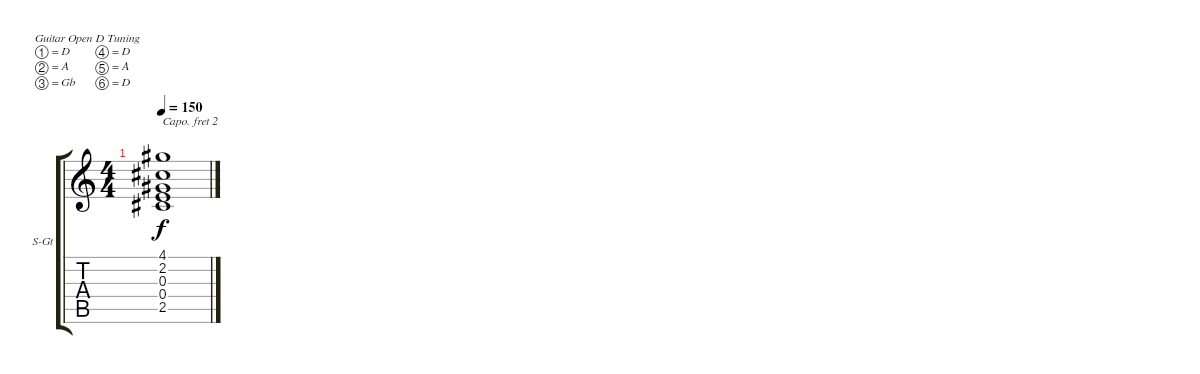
\bracketExtendMode groupsimilarinstruments
\firstSystemTrackNameOrientation horizontal
\otherSystemsTrackNameOrientation horizontal
\track ("Acoustic Guitar" "S-Gt") {instrument acousticguitarsteel}
\staff {score tabs}
\capo 2
\tuning (D4 A3 Gb3 D3 A2 D2)
\ts (4 4)
\tempo 150
\clef g2
\ks c
(4.1{t} 2.2{t} 0.3{t} 0.4{t} 2.5{t}).1{dy f}
